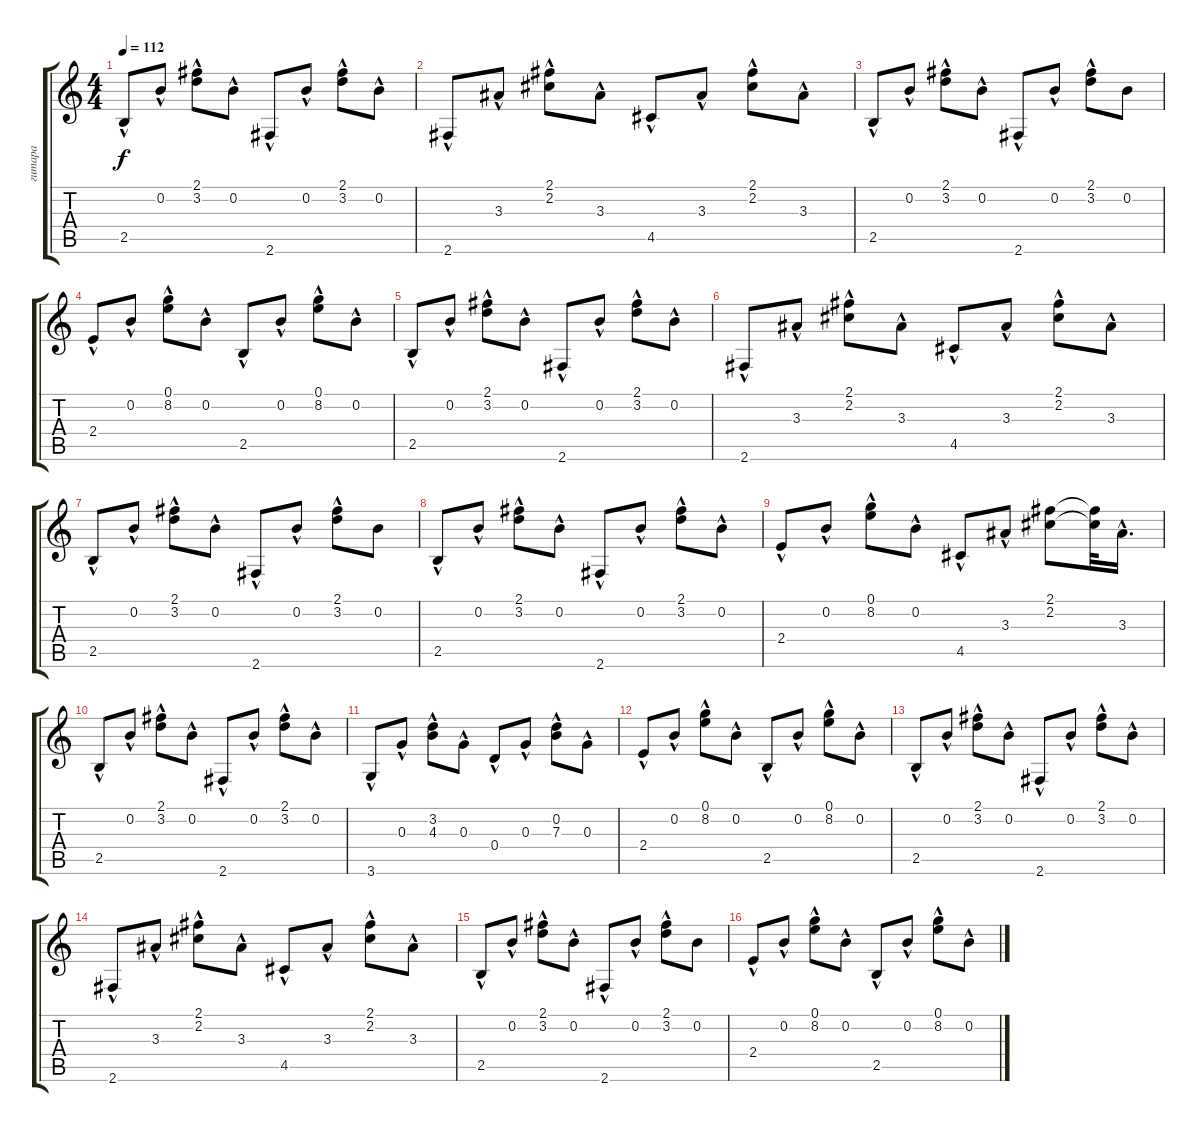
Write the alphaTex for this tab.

\track ("гитара" "гитара") {instrument acousticguitarsteel}
\staff {score tabs}
\tuning (E4 B3 G3 D3 A2 E2) {hide}
\ts (4 4)
\tempo 112
\clef g2
\ks c
2.5{hac}.8{dy f} 0.2{hac}.8 (2.1{hac} 3.2{hac}).8 0.2{hac}.8 2.6{hac}.8 0.2{hac}.8 (2.1{hac} 3.2{hac}).8 0.2{hac}.8 |
2.6{hac}.8 3.3{hac}.8 (2.1{hac} 2.2{hac}).8 3.3{hac}.8 4.5{hac}.8 3.3{hac}.8 (2.1{hac} 2.2{hac}).8 3.3{hac}.8 |
2.5{hac}.8 0.2{hac}.8 (2.1{hac} 3.2{hac}).8 0.2{hac}.8 2.6{hac}.8 0.2{hac}.8 (2.1{hac} 3.2{hac}).8 0.2.8 |
2.4{hac}.8 0.2{hac}.8 (0.1{hac} 8.2{hac}).8 0.2{hac}.8 2.5{hac}.8 0.2{hac}.8 (0.1{hac} 8.2{hac}).8 0.2{hac}.8 |
2.5{hac}.8 0.2{hac}.8 (2.1{hac} 3.2{hac}).8 0.2{hac}.8 2.6{hac}.8 0.2{hac}.8 (2.1{hac} 3.2{hac}).8 0.2{hac}.8 |
2.6{hac}.8 3.3{hac}.8 (2.1{hac} 2.2{hac}).8 3.3{hac}.8 4.5{hac}.8 3.3{hac}.8 (2.1{hac} 2.2{hac}).8 3.3{hac}.8 |
2.5{hac}.8 0.2{hac}.8 (2.1{hac} 3.2{hac}).8 0.2{hac}.8 2.6{hac}.8 0.2{hac}.8 (2.1{hac} 3.2{hac}).8 0.2.8 |
2.5{hac}.8 0.2{hac}.8 (2.1{hac} 3.2{hac}).8 0.2{hac}.8 2.6{hac}.8 0.2{hac}.8 (2.1{hac} 3.2{hac}).8 0.2{hac}.8 |
2.4{hac}.8 0.2{hac}.8 (0.1{hac} 8.2{hac}).8 0.2{hac}.8 4.5{hac}.8 3.3{hac}.8 (2.1 2.2).8 (2.1{t} 2.2{t}).32 3.3{hac}.16{d} |
2.5{hac}.8 0.2{hac}.8 (2.1{hac} 3.2{hac}).8 0.2{hac}.8 2.6{hac}.8 0.2{hac}.8 (2.1{hac} 3.2{hac}).8 0.2{hac}.8 |
3.6{hac}.8 0.3{hac}.8 (3.2{hac} 4.3{hac}).8 0.3{hac}.8 0.4{hac}.8 0.3{hac}.8 (0.2{hac} 7.3{hac}).8 0.3{hac}.8 |
2.4{hac}.8 0.2{hac}.8 (0.1{hac} 8.2{hac}).8 0.2{hac}.8 2.5{hac}.8 0.2{hac}.8 (0.1{hac} 8.2{hac}).8 0.2{hac}.8 |
2.5{hac}.8 0.2{hac}.8 (2.1{hac} 3.2{hac}).8 0.2{hac}.8 2.6{hac}.8 0.2{hac}.8 (2.1{hac} 3.2{hac}).8 0.2{hac}.8 |
2.6{hac}.8 3.3{hac}.8 (2.1{hac} 2.2{hac}).8 3.3{hac}.8 4.5{hac}.8 3.3{hac}.8 (2.1{hac} 2.2{hac}).8 3.3{hac}.8 |
2.5{hac}.8 0.2{hac}.8 (2.1{hac} 3.2{hac}).8 0.2{hac}.8 2.6{hac}.8 0.2{hac}.8 (2.1{hac} 3.2{hac}).8 0.2.8 |
2.4{hac}.8 0.2{hac}.8 (0.1{hac} 8.2{hac}).8 0.2{hac}.8 2.5{hac}.8 0.2{hac}.8 (0.1{hac} 8.2{hac}).8 0.2{hac}.8
